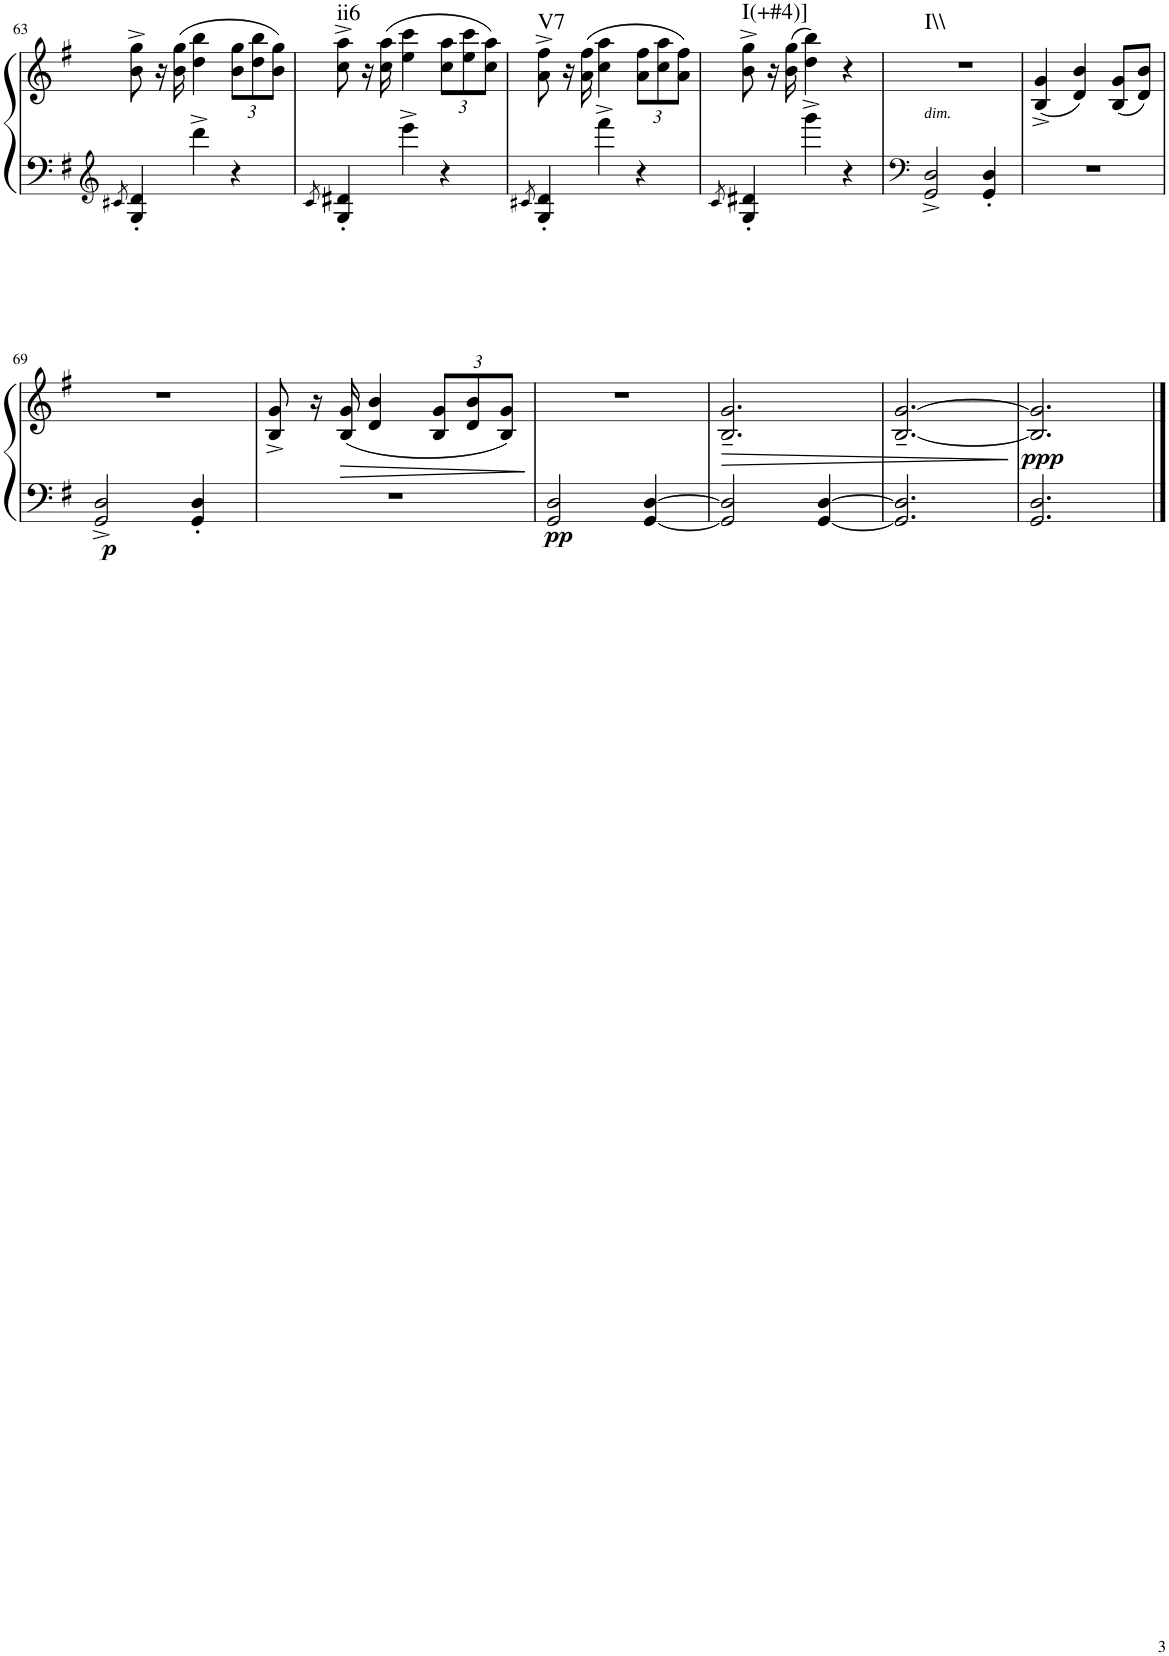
**kern	**kern	**dynam	**harte
*part1	*part1	*part1	*part1
*staff2	*staff1	*staff1/2	*
*I"Midi_1	*	*	*
!!LO:PB:g=z
*clefG2	*clefG2	*	*
*k[f#]	*k[f#]	*	*
*G:	*G:	*	*
*M3/4	*M3/4	*	*
=63	=63	=63	=63
8qc#X/	.	.	.
4G/' 4d/'	8b\^ 8gg\^	.	.
.	16r	.	.
.	(16b\ 16gg\	.	.
4ddd^\	4dd\ 4bb\	.	.
*	*Xbrackettup	*	*
4r	12b\ 12gg\L	.	.
.	12dd\ 12bb\	.	.
.	12b\ 12gg\J)	.	.
=64	=64	=64	=64
8qc/	.	.	.
!	!	!	!LO:H:kt=ii6
4G/' 4d#X/'	8cc\^ 8aa\^	.	N
.	16r	.	.
.	(16cc\ 16aa\	.	.
4eee^\	4ee\ 4ccc\	.	.
4r	12cc\ 12aa\L	.	.
.	12ee\ 12ccc\	.	.
.	12cc\ 12aa\J)	.	.
=65	=65	=65	=65
8qc#X/	.	.	.
!	!	!	!LO:H:kt=V7
4G/' 4d/'	8a\^ 8ff#\^	.	N
.	16r	.	.
.	(16a\ 16ff#\	.	.
4fff#^\	4cc\ 4aa\	.	.
4r	12a\ 12ff#\L	.	.
.	12cc\ 12aa\	.	.
.	12a\ 12ff#\J)	.	.
=66	=66	=66	=66
8qc/	.	.	.
!	!	!	!LO:H:kt=I(+#4)]
4G/' 4d#X/'	8b\^ 8gg\^	.	N
.	16r	.	.
.	(16b\ 16gg\	.	.
4ggg^\	4dd\ 4bb\)	.	.
4r	4r	.	.
=67	=67	=67	=67
*clefF4	*	*	*
!LO:TX:a:i:t=dim.	!	!	!LO:H:kt=I\\
2GG/^ 2D/^	2.r	.	N
4GG/' 4D/'	.	.	.
=68	=68	=68	=68
2.r	(4B/^ 4g/^	.	.
.	4d/ 4b/)	.	.
.	(8B/ 8g/L	.	.
.	8d/ 8b/J)	.	.
!!LO:LB:g=z
=69	=69	=69	=69
!	!	!LO:DY:b=2	!
2GG/^ 2D/^	2.r	p	.
4GG/' 4D/'	.	.	.
=70	=70	=70	=70
2.r	8B/^ 8g/^	.	.
.	16r	.	.
!	!	!LO:HP:b	!
.	(16B/ 16g/	>	.
.	4d/ 4b/	.	.
.	12B/ 12g/L	.	.
.	12d/ 12b/	.	.
.	12B/ 12g/J)	.	.
.	.	]	.
=71	=71	=71	=71
!	!	!LO:DY:b=2	!
2GG/ 2D/	2.r	pp	.
[4GG/ [4D/	.	.	.
=72	=72	=72	=72
!	!	!LO:HP:b	!
2GG/] 2D/]	2.B/~ 2.g/~	>	.
[4GG/ [4D/	.	.	.
=73	=73	=73	=73
2.GG/] 2.D/]	[2.B/~ [2.g/~	.	.
.	.	]	.
=74	=74	=74	=74
!	!	!LO:DY:b	!
2.GG/ 2.D/	2.B/] 2.g/]	ppp	.
==	==	==	==
*-	*-	*-	*-
